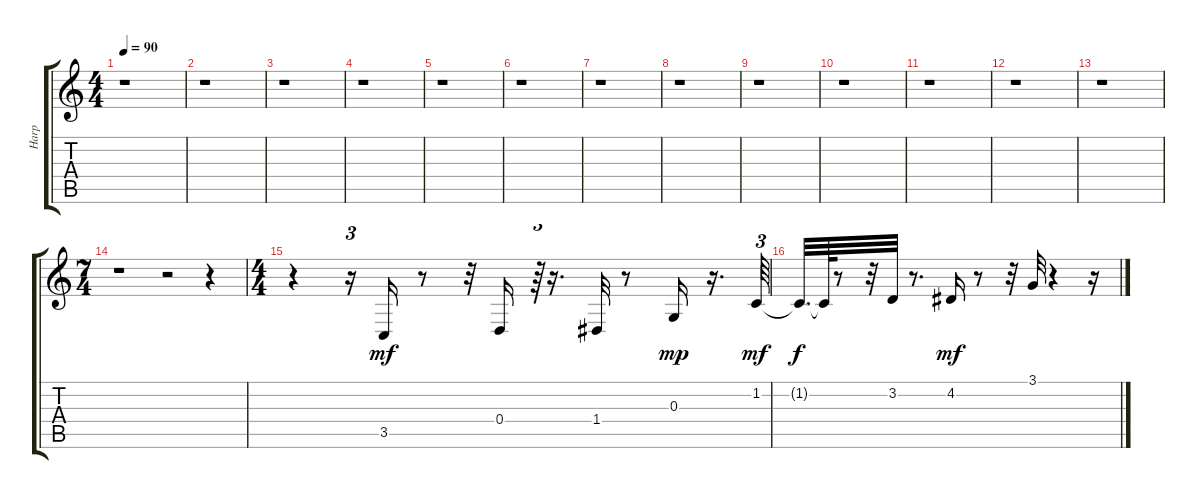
\track ("Harp                " "Harp      ") {instrument orchestralharp}
\staff {score tabs}
\tuning (E4 B3 G3 D3 A2 E2) {hide}
\ts (4 4)
\tempo 90
\clef g2
\ks c
r.1{dy f} |
r.1 |
r.1 |
r.1 |
r.1 |
r.1 |
r.1 |
r.1 |
r.1 |
r.1 |
r.1 |
r.1 |
r.1 |
\ts (7 4)
r.1 r.2 r.4 |
\ts (4 4)
r.4 r.16{tu (3 2)} 3.5.16{dy mf} r.8 r.32 0.4.16 r.64{tu (3 2)} r.16{d} 1.4.32 r.8 0.3.16{dy mp} r.16{d} 1.2.64{tu (3 2) dy mf} |
1.2{t}.32{d dy f} 1.2{t}.64 r.8 r.32 3.2.32 r.8{d} 4.2.16{dy mf} r.8 r.32 3.1.32 r.4 r.16
